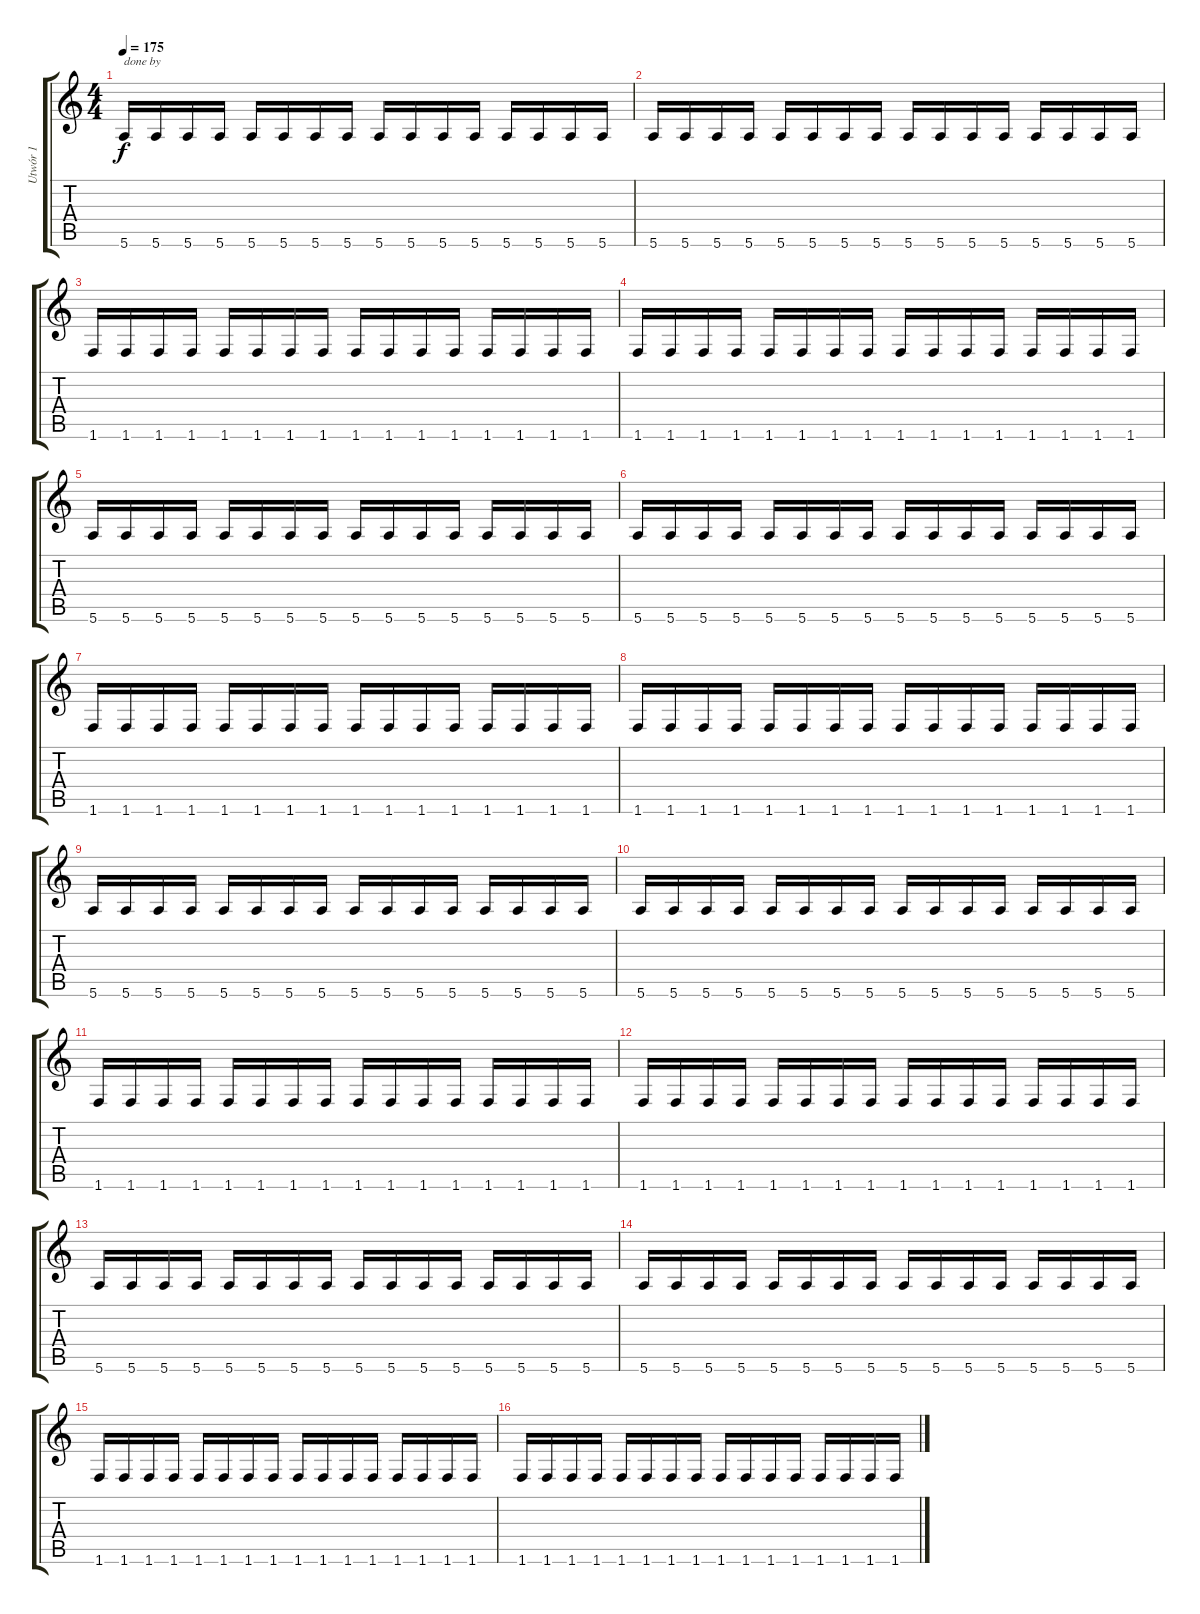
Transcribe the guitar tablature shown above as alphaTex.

\track ("Utwór 1" "Utwór 1") {instrument distortionguitar}
\staff {score tabs}
\tuning (E4 B3 G3 D3 A2 E2) {hide}
\ts (4 4)
\tempo 175
\clef g2
\ks c
5.6.16{txt "done by" dy f instrument distortionguitar} 5.6.16 5.6.16 5.6.16 5.6.16 5.6.16 5.6.16 5.6.16 5.6.16 5.6.16 5.6.16 5.6.16 5.6.16 5.6.16 5.6.16 5.6.16 |
5.6.16 5.6.16 5.6.16 5.6.16 5.6.16 5.6.16 5.6.16 5.6.16 5.6.16 5.6.16 5.6.16 5.6.16 5.6.16 5.6.16 5.6.16 5.6.16 |
1.6.16 1.6.16 1.6.16 1.6.16 1.6.16 1.6.16 1.6.16 1.6.16 1.6.16 1.6.16 1.6.16 1.6.16 1.6.16 1.6.16 1.6.16 1.6.16 |
1.6.16 1.6.16 1.6.16 1.6.16 1.6.16 1.6.16 1.6.16 1.6.16 1.6.16 1.6.16 1.6.16 1.6.16 1.6.16 1.6.16 1.6.16 1.6.16 |
5.6.16 5.6.16 5.6.16 5.6.16 5.6.16 5.6.16 5.6.16 5.6.16 5.6.16 5.6.16 5.6.16 5.6.16 5.6.16 5.6.16 5.6.16 5.6.16 |
5.6.16 5.6.16 5.6.16 5.6.16 5.6.16 5.6.16 5.6.16 5.6.16 5.6.16 5.6.16 5.6.16 5.6.16 5.6.16 5.6.16 5.6.16 5.6.16 |
1.6.16 1.6.16 1.6.16 1.6.16 1.6.16 1.6.16 1.6.16 1.6.16 1.6.16 1.6.16 1.6.16 1.6.16 1.6.16 1.6.16 1.6.16 1.6.16 |
1.6.16 1.6.16 1.6.16 1.6.16 1.6.16 1.6.16 1.6.16 1.6.16 1.6.16 1.6.16 1.6.16 1.6.16 1.6.16 1.6.16 1.6.16 1.6.16 |
5.6.16 5.6.16 5.6.16 5.6.16 5.6.16 5.6.16 5.6.16 5.6.16 5.6.16 5.6.16 5.6.16 5.6.16 5.6.16 5.6.16 5.6.16 5.6.16 |
5.6.16 5.6.16 5.6.16 5.6.16 5.6.16 5.6.16 5.6.16 5.6.16 5.6.16 5.6.16 5.6.16 5.6.16 5.6.16 5.6.16 5.6.16 5.6.16 |
1.6.16 1.6.16 1.6.16 1.6.16 1.6.16 1.6.16 1.6.16 1.6.16 1.6.16 1.6.16 1.6.16 1.6.16 1.6.16 1.6.16 1.6.16 1.6.16 |
1.6.16 1.6.16 1.6.16 1.6.16 1.6.16 1.6.16 1.6.16 1.6.16 1.6.16 1.6.16 1.6.16 1.6.16 1.6.16 1.6.16 1.6.16 1.6.16 |
5.6.16 5.6.16 5.6.16 5.6.16 5.6.16 5.6.16 5.6.16 5.6.16 5.6.16 5.6.16 5.6.16 5.6.16 5.6.16 5.6.16 5.6.16 5.6.16 |
5.6.16 5.6.16 5.6.16 5.6.16 5.6.16 5.6.16 5.6.16 5.6.16 5.6.16 5.6.16 5.6.16 5.6.16 5.6.16 5.6.16 5.6.16 5.6.16 |
1.6.16 1.6.16 1.6.16 1.6.16 1.6.16 1.6.16 1.6.16 1.6.16 1.6.16 1.6.16 1.6.16 1.6.16 1.6.16 1.6.16 1.6.16 1.6.16 |
1.6.16 1.6.16 1.6.16 1.6.16 1.6.16 1.6.16 1.6.16 1.6.16 1.6.16 1.6.16 1.6.16 1.6.16 1.6.16 1.6.16 1.6.16 1.6.16
